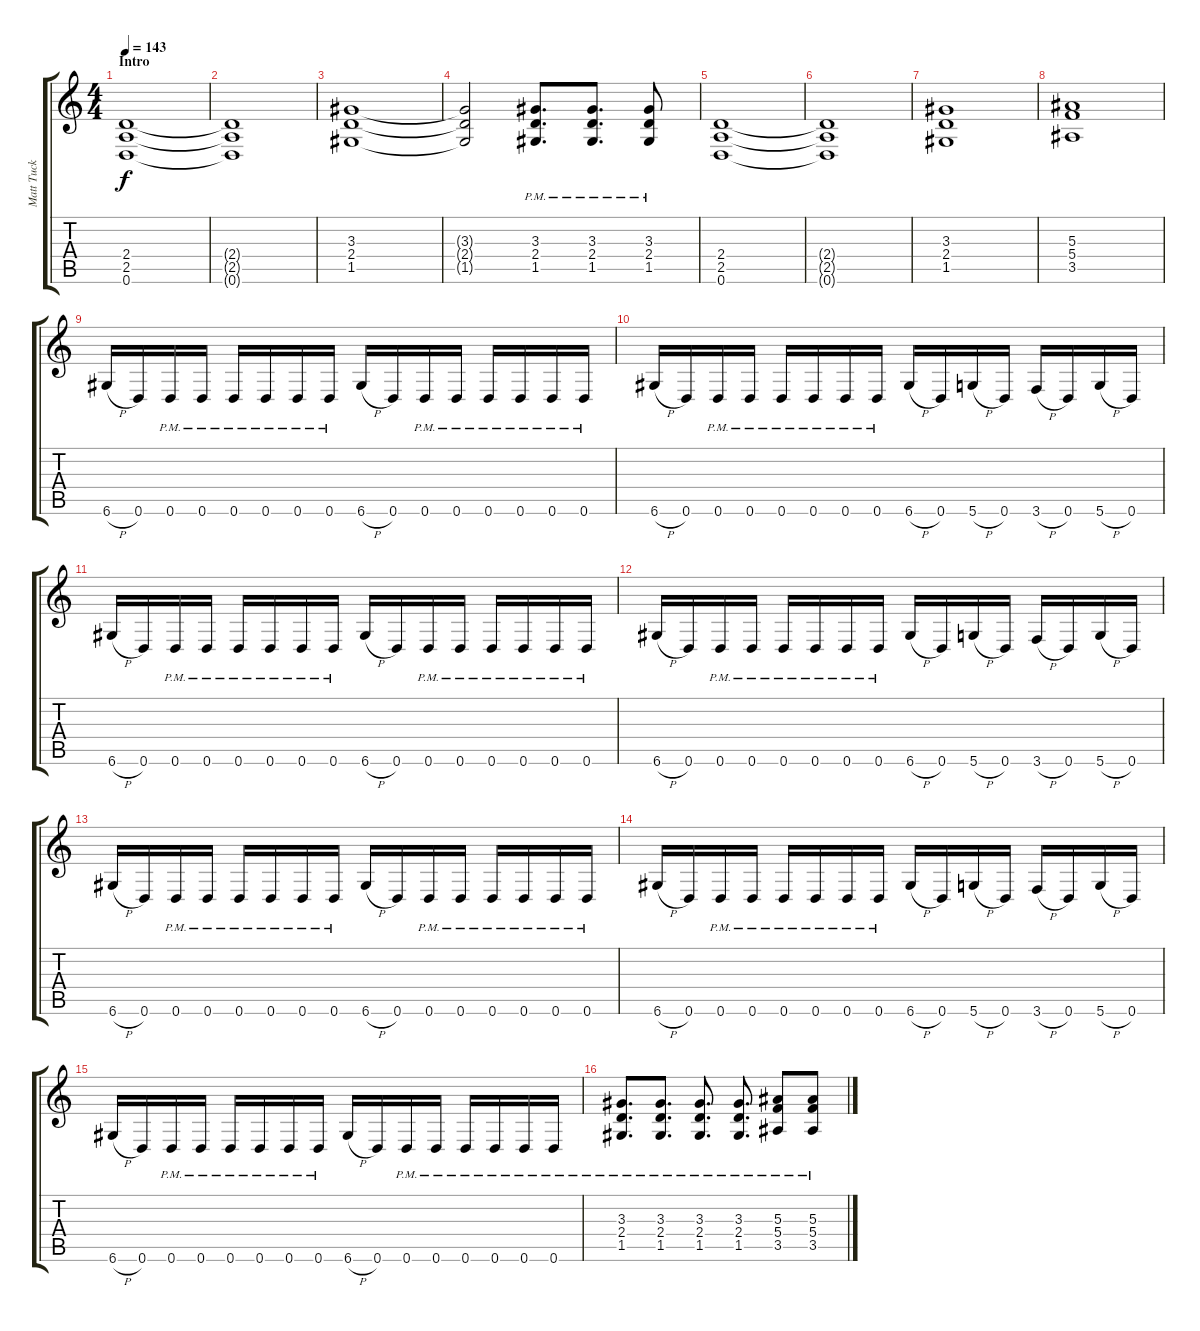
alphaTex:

\track ("Matt Tuck (Left)" "Matt Tuck ") {instrument distortionguitar}
\staff {score tabs}
\tuning (D4 A3 F3 C3 G2 D2) {hide}
\ts (4 4)
\section ("" "Intro")
\tempo 143
\clef g2
\ks c
(2.4 2.5 0.6).1{dy f instrument distortionguitar} |
(2.4{t} 2.5{t} 0.6{t}).1 |
(3.3 2.4 1.5).1 |
(3.3{t} 2.4{t} 1.5{t}).2 (3.3{pm} 2.4{pm} 1.5{pm}).8{d} (3.3{pm} 2.4{pm} 1.5{pm}).8{d} (3.3{pm} 2.4{pm} 1.5{pm}).8 |
(2.4 2.5 0.6).1 |
(2.4{t} 2.5{t} 0.6{t}).1 |
(3.3 2.4 1.5).1 |
(5.3 5.4 3.5).1 |
6.6{h}.16 0.6.16 0.6{pm}.16 0.6{pm}.16 0.6{pm}.16 0.6{pm}.16 0.6{pm}.16 0.6{pm}.16 6.6{h}.16 0.6.16 0.6{pm}.16 0.6{pm}.16 0.6{pm}.16 0.6{pm}.16 0.6{pm}.16 0.6{pm}.16 |
6.6{h}.16 0.6.16 0.6{pm}.16 0.6{pm}.16 0.6{pm}.16 0.6{pm}.16 0.6{pm}.16 0.6{pm}.16 6.6{h}.16 0.6.16 5.6{h}.16 0.6.16 3.6{h}.16 0.6.16 5.6{h}.16 0.6.16 |
6.6{h}.16 0.6.16 0.6{pm}.16 0.6{pm}.16 0.6{pm}.16 0.6{pm}.16 0.6{pm}.16 0.6{pm}.16 6.6{h}.16 0.6.16 0.6{pm}.16 0.6{pm}.16 0.6{pm}.16 0.6{pm}.16 0.6{pm}.16 0.6{pm}.16 |
6.6{h}.16 0.6.16 0.6{pm}.16 0.6{pm}.16 0.6{pm}.16 0.6{pm}.16 0.6{pm}.16 0.6{pm}.16 6.6{h}.16 0.6.16 5.6{h}.16 0.6.16 3.6{h}.16 0.6.16 5.6{h}.16 0.6.16 |
6.6{h}.16 0.6.16 0.6{pm}.16 0.6{pm}.16 0.6{pm}.16 0.6{pm}.16 0.6{pm}.16 0.6{pm}.16 6.6{h}.16 0.6.16 0.6{pm}.16 0.6{pm}.16 0.6{pm}.16 0.6{pm}.16 0.6{pm}.16 0.6{pm}.16 |
6.6{h}.16 0.6.16 0.6{pm}.16 0.6{pm}.16 0.6{pm}.16 0.6{pm}.16 0.6{pm}.16 0.6{pm}.16 6.6{h}.16 0.6.16 5.6{h}.16 0.6.16 3.6{h}.16 0.6.16 5.6{h}.16 0.6.16 |
6.6{h}.16 0.6.16 0.6{pm}.16 0.6{pm}.16 0.6{pm}.16 0.6{pm}.16 0.6{pm}.16 0.6{pm}.16 6.6{h}.16 0.6.16 0.6{pm}.16 0.6{pm}.16 0.6{pm}.16 0.6{pm}.16 0.6{pm}.16 0.6{pm}.16 |
(3.3{pm} 2.4{pm} 1.5{pm}).8{d} (3.3{pm} 2.4{pm} 1.5{pm}).8{d} (3.3{pm} 2.4{pm} 1.5{pm}).8{d} (3.3{pm} 2.4{pm} 1.5{pm}).8{d} (5.3{pm} 5.4{pm} 3.5{pm}).8 (5.3{pm} 5.4{pm} 3.5{pm}).8
